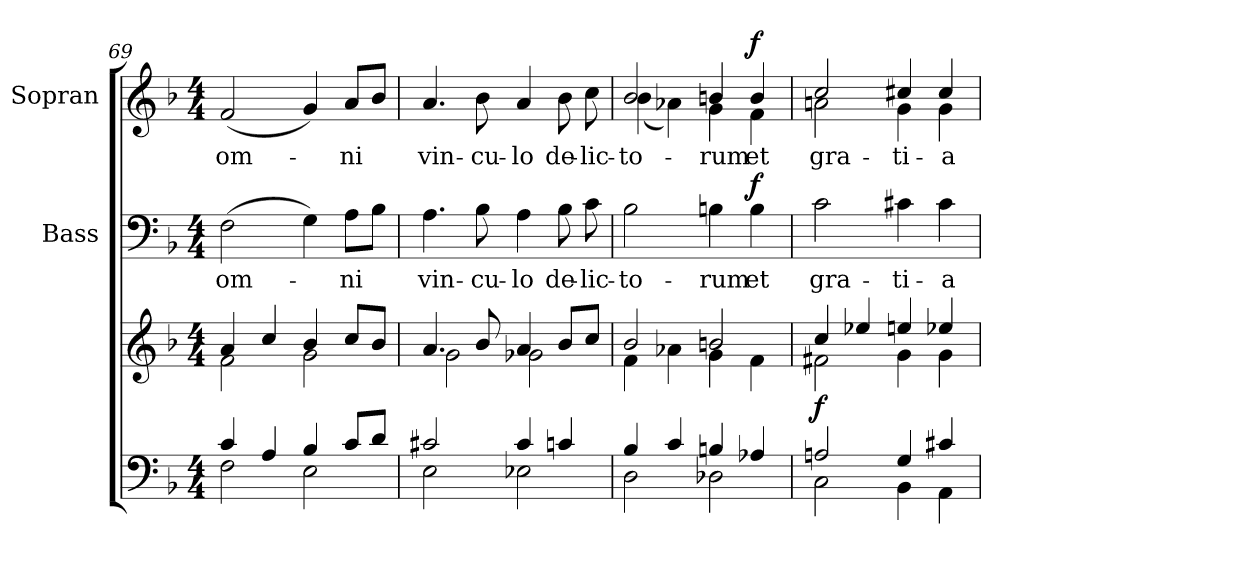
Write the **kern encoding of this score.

**kern	**kern	**dynam	**kern	**text	**dynam	**kern	**text	**dynam
*part3	*part3	*part3	*part2	*part2	*part2	*part1	*part1	*part1
*staff4	*staff3	*staff3/4	*staff2	*staff2	*staff2	*staff1	*staff1	*staff1
*	*	*	*I"Bass	*	*	*I"Sopran	*	*
*	*	*	*I'B.	*	*	*I'S.	*	*
*clefF4	*clefG2	*	*clefF4	*	*	*clefG2	*	*
*k[b-]	*k[b-]	*	*k[b-]	*	*	*k[b-]	*	*
*F:	*F:	*	*F:	*	*	*F:	*	*
*M4/4	*M4/4	*	*M4/4	*	*	*M4/4	*	*
=69	=69	=69	=69	=69	=69	=69	=69	=69
*^	*^	*	*	*	*	*	*	*
!	!	!	!	!	!	!LO:LY:b	!	!	!LO:LY:b	!
4c/	2F\	4a/	2f\	.	(>2F\	om-	.	(<2f/	om-	.
4A/	.	4cc/	.	.	.	.	.	.	.	.
4B-/	2E\	4b-/	2g\	.	4G\)	.	.	4g/)	.	.
!	!	!	!	!	!	!LO:LY:b	!	!	!LO:LY:b	!
8c/L	.	8cc/L	.	.	8A\L	-ni	.	8a/L	-ni	.
8d/J	.	8b-/J	.	.	8B-\J	.	.	8b-/J	.	.
=70	=70	=70	=70	=70	=70	=70	=70	=70	=70	=70
!	!	!	!	!	!	!LO:LY:b	!	!	!LO:LY:b	!
2c#X/	2E\	4.a/	2g\	.	4.A\	vin-	.	4.a/	vin-	.
!	!	!	!	!	!	!LO:LY:b	!	!	!LO:LY:b	!
.	.	8b-/	.	.	8B-\	-cu-	.	8b-\	-cu-	.
!	!	!	!	!	!	!LO:LY:b	!	!	!LO:LY:b	!
4c#/	2E-X\	4a/	2g-X\	.	4A\	-lo	.	4a/	-lo	.
!	!	!	!	!	!	!LO:LY:b	!	!	!LO:LY:b	!
4cn/	.	8b-/L	.	.	8B-\	de-	.	8b-\	de-	.
!	!	!	!	!	!	!LO:LY:b	!	!	!LO:LY:b	!
.	.	8cc/J	.	.	8c\	-lic-	.	8cc\	-lic-	.
!!LO:LB:g=z
=71	=71	=71	=71	=71	=71	=71	=71	=71	=71	=71
!	!	!	!	!	!	!LO:LY:b	!	!	!LO:LY:b	!
*	*	*	*	*	*	*	*	*^	*	*
4B-/	2D\	2b-/	4f\	.	2B-\	-to-	.	2b-/	(<4b-\	-to-	.
4c/	.	.	4a-X\	.	.	.	.	.	4a-X\)	.	.
!	!	!	!	!	!	!LO:LY:b	!	!	!	!LO:LY:b	!
4Bn/	2D-X\	2bn/	4g\	.	4Bn\	-rum	.	4bn/	4g\	-rum	.
!	!	!	!	!	!	!LO:LY:b	!LO:DY:a	!	!	!LO:LY:b	!LO:DY:a
4A-X/	.	.	4f\	.	4B\	et	f	4b/	4f\	et	f
=72	=72	=72	=72	=72	=72	=72	=72	=72	=72	=72	=72
!	!	!	!	!LO:DY:b	!	!LO:LY:b	!	!	!	!LO:LY:b	!
2An/	2C\	4cc/	2f#X\	f	2c\	gra-	.	2cc/	2an\	gra-	.
.	.	4ee-X/	.	.	.	.	.	.	.	.	.
!	!	!	!	!	!	!LO:LY:b	!	!	!	!LO:LY:b	!
4G/	4BB-\	4een/	4g\	.	4c#X\	-ti-	.	4cc#X/	4g\	-ti-	.
!	!	!	!	!	!	!LO:LY:b	!	!	!	!LO:LY:b	!
4c#X/	4AA\	4ee-X/	4g\	.	4c#\	-a	.	4cc#/	4g\	-a	.
*v	*v	*	*	*	*	*	*	*v	*v	*	*
*	*v	*v	*	*	*	*	*	*	*
=	=	=	=	=	=	=	=	=
*-	*-	*-	*-	*-	*-	*-	*-	*-
